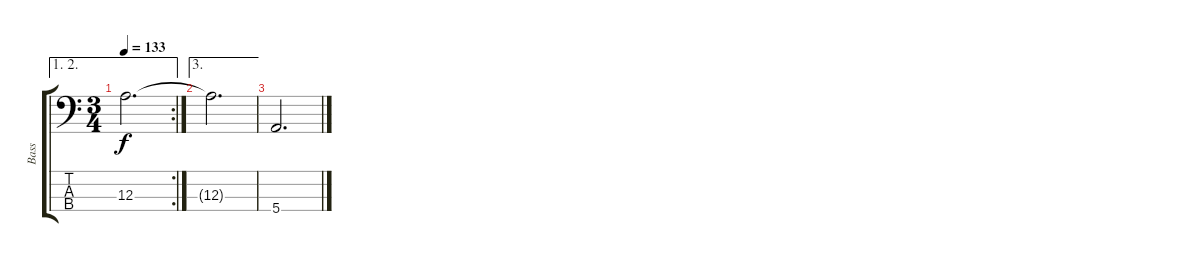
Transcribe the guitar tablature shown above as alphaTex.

\track ("Bass" "Bass") {instrument electricbassfinger}
\staff {score tabs}
\tuning (G2 D2 A1 E1) {hide}
\ae (1 2)
\rc 2
\ts (3 4)
\tempo 133
\clef f4
\ks c
12.3{t}.2{d dy f} |
\ae 3
12.3{t}.2{d} |
5.4.2{d}
